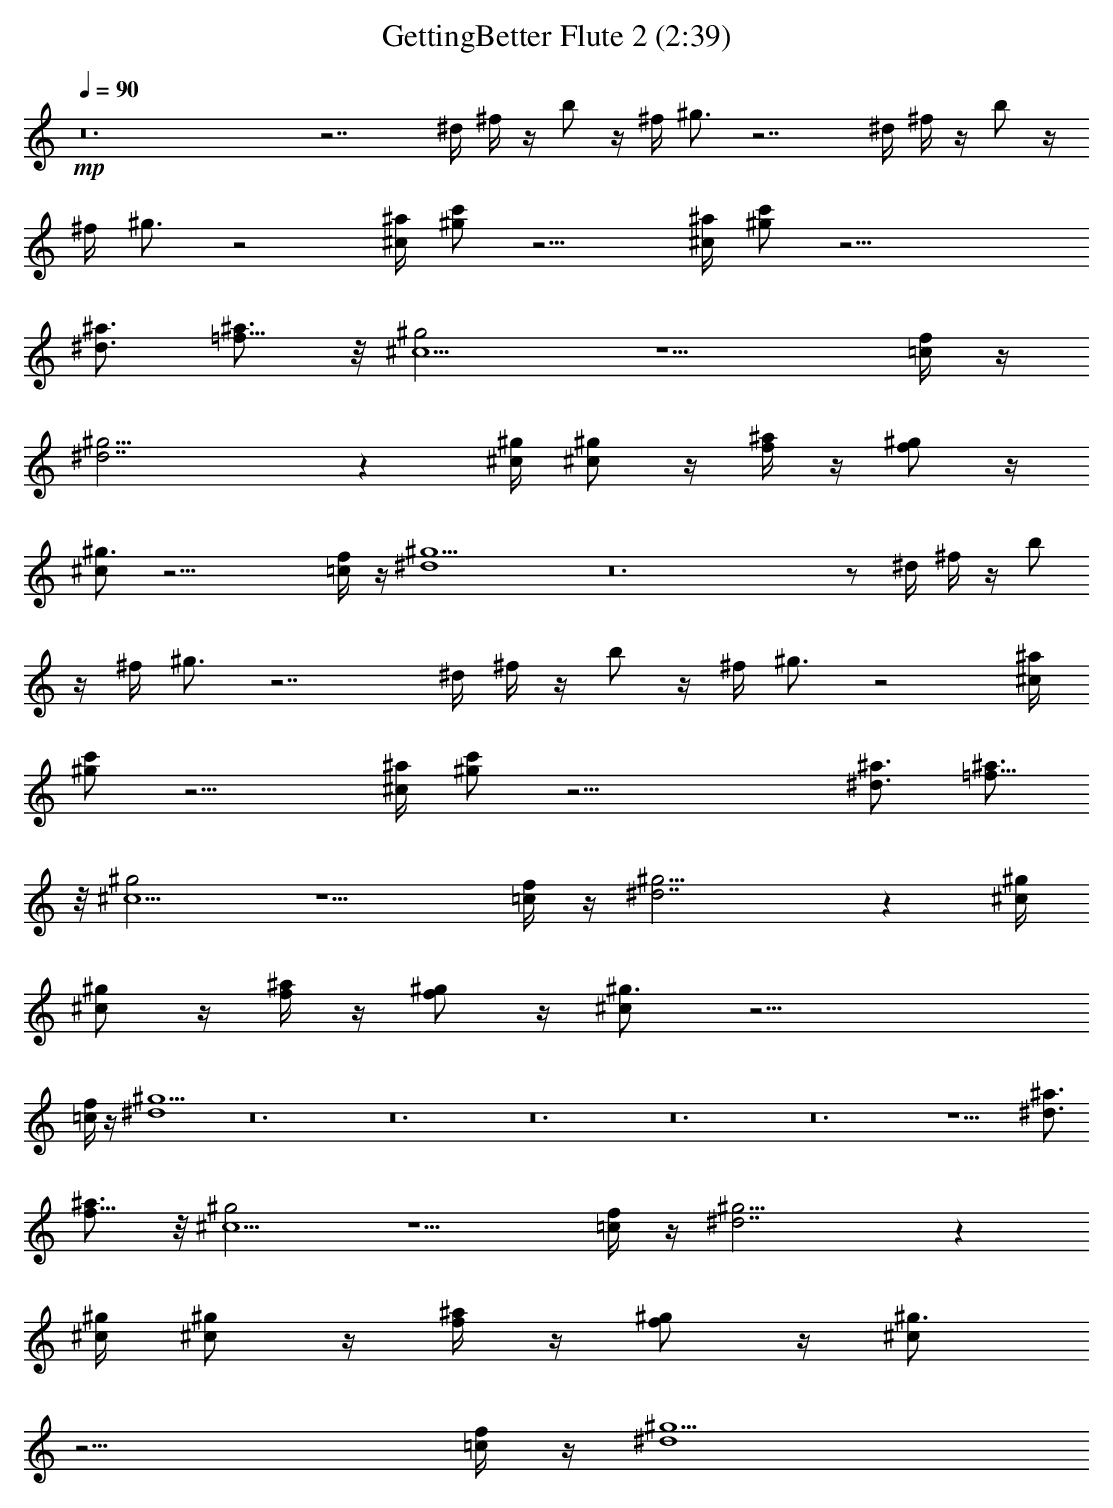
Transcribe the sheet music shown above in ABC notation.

X:1
T: GettingBetter Flute 2 (2:39)
L: 1/4
Q: 90
K: C
+mp+ z12 z7/2 ^d/4 ^f/4 z/4 b/2 z/4 ^f/4 ^g3/4 z7/2 ^d/4 ^f/4 z/4 b/2 z/4
^f/4 ^g3/4 z2 [^a/4^c/4] [^g/2c'/2] z9/4 [^a/4^c/4] [^g/2c'/2] z19/4
[^a3/4^d3/4] [=f5/8^a3/4] z/8 [^g2^c5/2] z5/2 [f/4=c/4] z/4
[^g15/4^d7/2] z [^g/4^c/4] [^g/2^c/2] z/4 [^a/4f/4] z/4 [f/2^g/2] z/4
[^g3/4^c/2] z17/4 [f/4=c/4] z/4 [^g5^d4] z12 z/2 ^d/4 ^f/4 z/4 b/2
z/4 ^f/4 ^g3/4 z7/2 ^d/4 ^f/4 z/4 b/2 z/4 ^f/4 ^g3/4 z2 [^a/4^c/4]
[^g/2c'/2] z9/4 [^a/4^c/4] [^g/2c'/2] z19/4 [^a3/4^d3/4] [=f5/8^a3/4]
z/8 [^g2^c5/2] z5/2 [f/4=c/4] z/4 [^g15/4^d7/2] z [^g/4^c/4]
[^g/2^c/2] z/4 [^a/4f/4] z/4 [f/2^g/2] z/4 [^g3/4^c/2] z17/4
[f/4=c/4] z/4 [^g5^d4] z12 z12 z12 z12 z12 z9/2 [^a3/4^d3/4]
[f5/8^a3/4] z/8 [^g2^c5/2] z5/2 [f/4=c/4] z/4 [^g15/4^d7/2] z
[^g/4^c/4] [^g/2^c/2] z/4 [^a/4f/4] z/4 [f/2^g/2] z/4 [^g3/4^c/2]
z17/4 [f/4=c/4] z/4 [^g5^d4]
